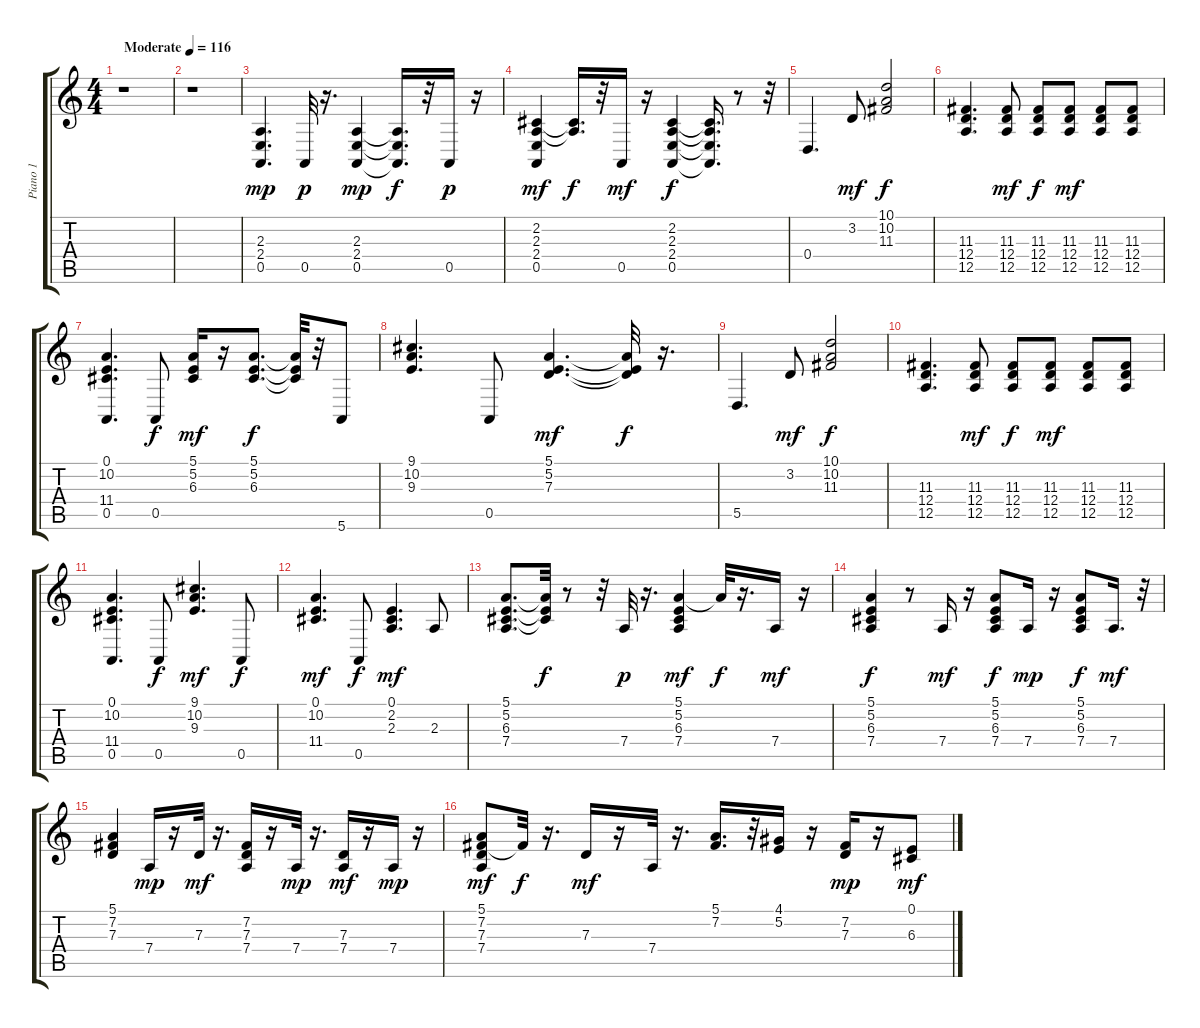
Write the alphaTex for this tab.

\track ("Piano 1 " "Piano 1 ") {instrument acousticgrandpiano}
\staff {score tabs}
\tuning (E4 B3 G3 D3 A2 E2) {hide}
\ts (4 4)
\tempo (116 "Moderate")
\clef g2
\ks c
r.1{dy mp instrument acousticgrandpiano} |
r.1 |
(2.3 2.4 0.5).4{d} 0.5.32{dy p} r.16{d} (2.3 2.4 0.5).4{dy mp} (2.3{t} 2.4{t} 0.5{t}).16{d dy f} r.32 0.5.16{dy p} r.16 |
(2.2 2.3 2.4 0.5).4{dy mf} (2.2{t} 2.3{t}).16{d dy f} r.32 0.5.16{dy mf} r.16 (2.2 2.3 2.4 0.5).4{dy f} (2.2{t} 2.3{t} 2.4{t} 0.5{t}).16{d} r.8 r.32 |
0.4.4{d} 3.2.8{dy mf} (10.1 10.2 11.3).2{dy f} |
(11.3 12.4 12.5).4{d} (11.3 12.4 12.5).8{dy mf} (11.3 12.4 12.5).8{dy f} (11.3 12.4 12.5).8{dy mf} (11.3 12.4 12.5).8 (11.3 12.4 12.5).8 |
(0.1 10.2 11.4 0.5).4{d} 0.5.8{dy f} (5.1 5.2 6.3).16{dy mf} r.16 (5.1 5.2 6.3).8{d dy f} (5.1{t} 5.2{t} 6.3{t}).32 r.32 5.6.8 |
(9.1 10.2 9.3).4{d} 0.5.8 (5.1 5.2 7.3).4{d dy mf} (5.1{t} 5.2{t} 7.3{t}).32{dy f} r.16{d} |
5.5.4{d} 3.2.8{dy mf} (10.1 10.2 11.3).2{dy f} |
(11.3 12.4 12.5).4{d} (11.3 12.4 12.5).8{dy mf} (11.3 12.4 12.5).8{dy f} (11.3 12.4 12.5).8{dy mf} (11.3 12.4 12.5).8 (11.3 12.4 12.5).8 |
(0.1 10.2 11.4 0.5).4{d} 0.5.8{dy f} (9.1 10.2 9.3).4{d dy mf} 0.5.8{dy f} |
(0.1 10.2 11.4).4{d dy mf} 0.5.8{dy f} (0.1 2.2 2.3).4{d dy mf} 2.3.8 |
(5.1 5.2 6.3 7.4).8{d} (5.1{t} 5.2{t} 6.3{t}).32{dy f} r.8 r.32 7.4.32{dy p} r.16{d} (5.1 5.2 6.3 7.4).4{dy mf} 5.1{t}.32{dy f} r.16{d} 7.4.16{dy mf} r.16 |
(5.1 5.2 6.3 7.4).4{dy f} r.8 7.4.16{dy mf} r.16 (5.1 5.2 6.3 7.4).8{dy f} 7.4.16{dy mp} r.16 (5.1 5.2 6.3 7.4).8{dy f} 7.4.16{d dy mf} r.32 |
(5.1 7.2 7.3).4 7.4.16{dy mp} r.16 7.3.32{dy mf} r.16{d} (7.2 7.3 7.4).16 r.16 7.4.32{dy mp} r.16{d} (7.3 7.4).16{dy mf} r.16 7.4.16{dy mp} r.16 |
(5.1 7.2 7.3 7.4).8{dy mf} 7.2{t}.32{dy f} r.16{d} 7.3.16{dy mf} r.16 7.4.32 r.16{d} (5.1 7.2).16{d} r.32 (4.1 5.2).16 r.16 (7.2 7.3).16{dy mp} r.16 (0.1 6.3).8{dy mf}
